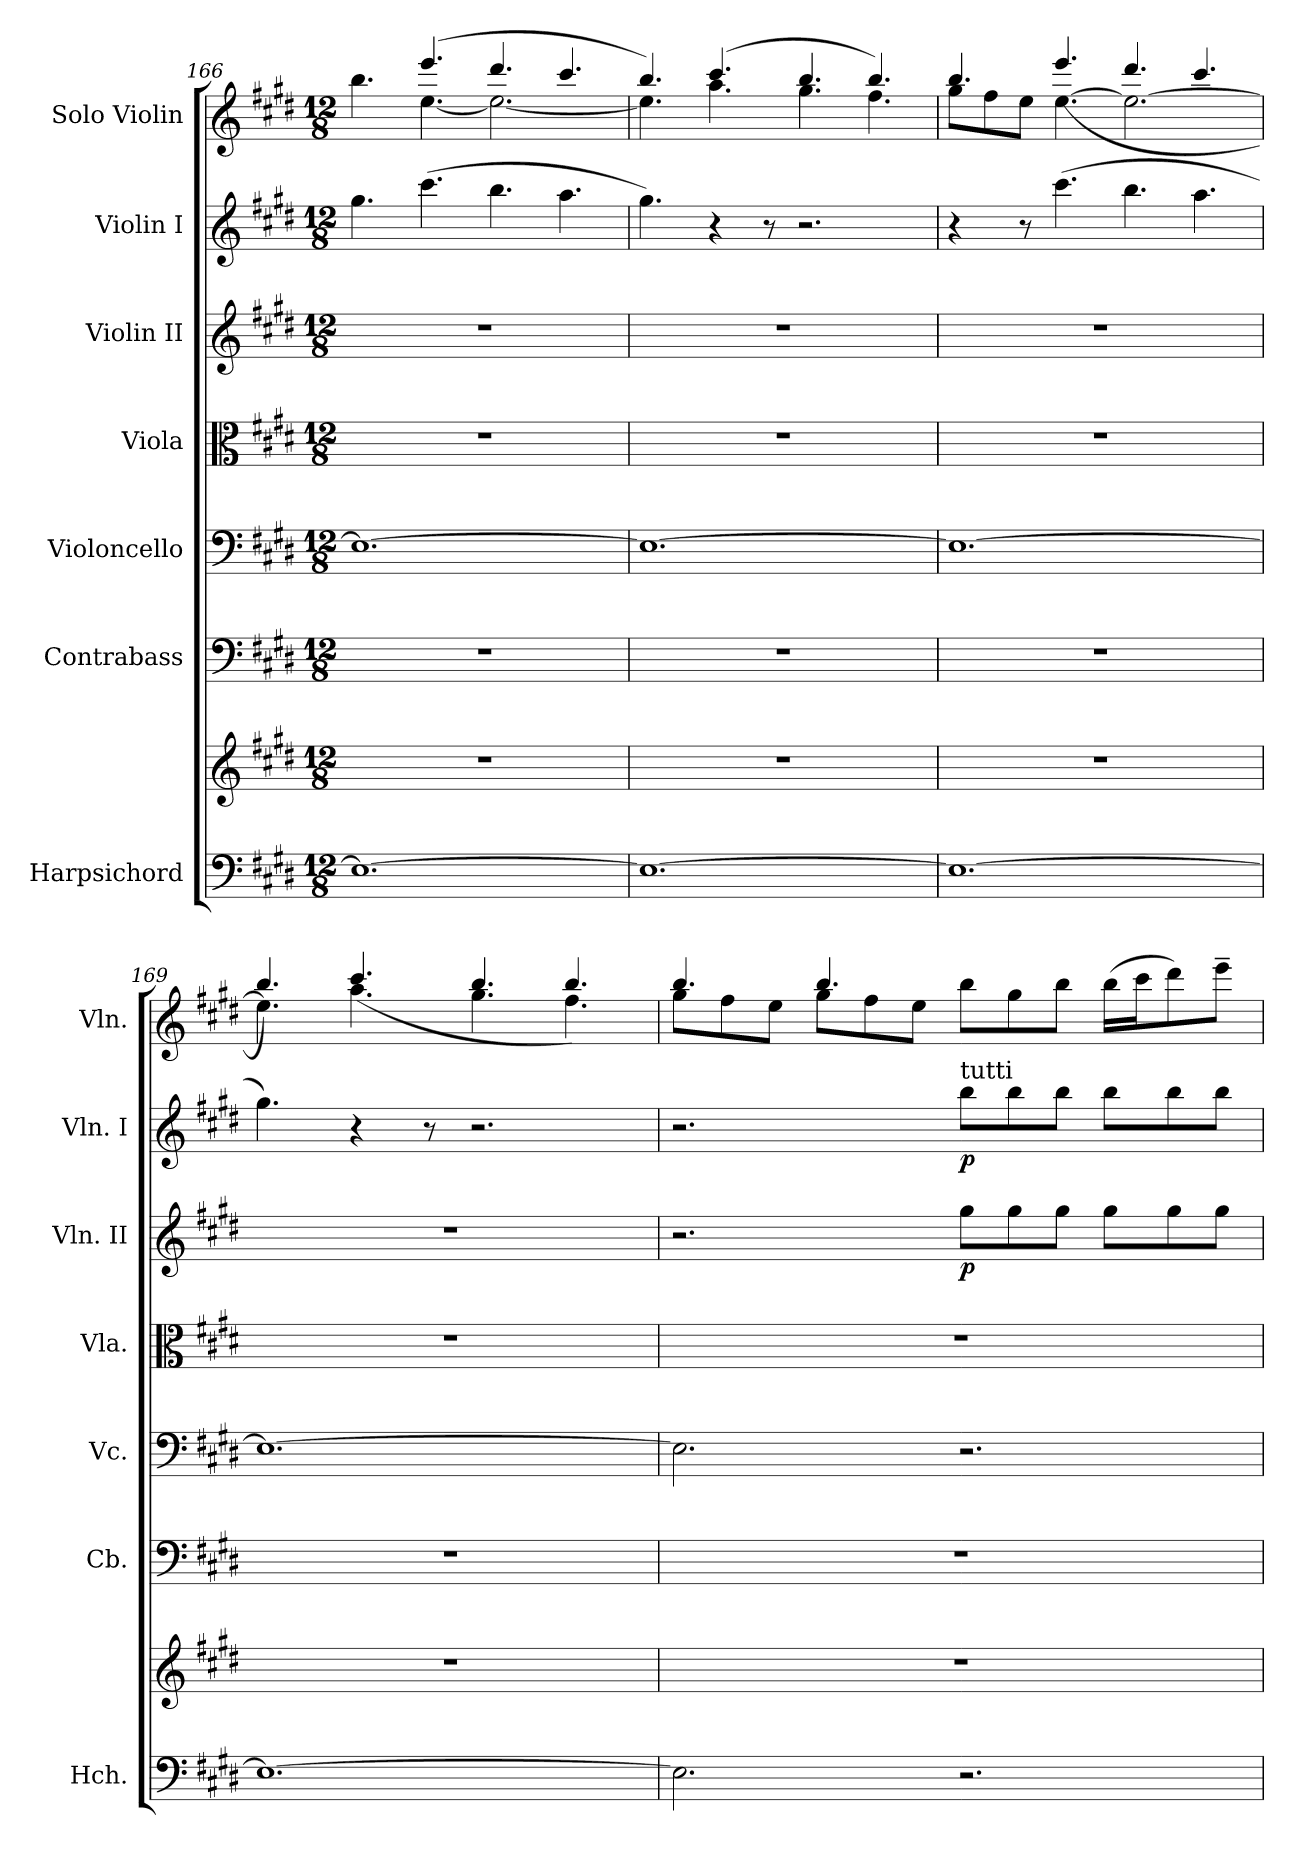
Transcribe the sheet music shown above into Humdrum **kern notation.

**kern	**kern	**kern	**kern	**kern	**kern	**dynam	**kern	**dynam	**kern
*part7	*part7	*part6	*part5	*part4	*part3	*part3	*part2	*part2	*part1
*staff8	*staff7	*staff6	*staff5	*staff4	*staff3	*staff3	*staff2	*staff2	*staff1
*I"Harpsichord	*	*I"Contrabass	*I"Violoncello	*I"Viola	*I"Violin II	*	*I"Violin I	*	*I"Solo Violin
*I'Hch.	*	*I'Cb.	*I'Vc.	*I'Vla.	*I'Vln. II	*	*I'Vln. I	*	*I'Vln.
*clefF4	*clefG2	*clefF4	*clefF4	*clefC3	*clefG2	*	*clefG2	*	*clefG2
*	*	*ITrd7c12	*	*	*	*	*	*	*
*k[f#c#g#d#]	*k[f#c#g#d#]	*k[f#c#g#d#]	*k[f#c#g#d#]	*k[f#c#g#d#]	*k[f#c#g#d#]	*	*k[f#c#g#d#]	*	*k[f#c#g#d#]
*M12/8	*M12/8	*M12/8	*M12/8	*M12/8	*M12/8	*	*M12/8	*	*M12/8
=166	=166	=166	=166	=166	=166	=166	=166	=166	=166
*	*	*	*	*	*	*	*	*	*^
1.E_	1.r	1.r	1.E_	1.r	1.r	.	4.gg#\	.	4.bb\	4.ryy
.	.	.	.	.	.	.	(>4.ccc#\	.	(>4.eee/	[4.ee\
.	.	.	.	.	.	.	4.bb\	.	4.ddd#/	2.ee\_
.	.	.	.	.	.	.	4.aa\	.	4.ccc#/	.
=167	=167	=167	=167	=167	=167	=167	=167	=167	=167	=167
1.E_	1.r	1.r	1.E_	1.r	1.r	.	4.gg#\)	.	4.bb/)	4.ee\]
.	.	.	.	.	.	.	4r	.	(>4.ccc#/	4.aa\
.	.	.	.	.	.	.	8r	.	.	.
.	.	.	.	.	.	.	2.r	.	4.bb/	4.gg#\
.	.	.	.	.	.	.	.	.	4.bb/)	4.ff#\
!!LO:PB:g=z	!!
=168	=168	=168	=168	=168	=168	=168	=168	=168	=168	=168
1.E_	1.r	1.r	1.E_	1.r	1.r	.	4r	.	8gg#\L	4.bb/
.	.	.	.	.	.	.	.	.	8ff#\	.
.	.	.	.	.	.	.	8r	.	8ee\J	.
.	.	.	.	.	.	.	(>4.ccc#\	.	[4.ee\	(>4.eee/
.	.	.	.	.	.	.	4.bb\	.	2.ee\_	4.ddd#/
.	.	.	.	.	.	.	4.aa\	.	.	4.ccc#/
=169	=169	=169	=169	=169	=169	=169	=169	=169	=169	=169
1.E_	1.r	1.r	1.E_	1.r	1.r	.	4.gg#\)	.	4.ee\]	4.bb/)
.	.	.	.	.	.	.	4r	.	4.aa\	(>4.ccc#/
.	.	.	.	.	.	.	8r	.	.	.
.	.	.	.	.	.	.	2.r	.	4.gg#\	4.bb/
.	.	.	.	.	.	.	.	.	4.ff#\	4.bb/)
=170	=170	=170	=170	=170	=170	=170	=170	=170	=170	=170
2.E\]	1.r	1.r	2.E\]	1.r	2.r	.	2.r	.	8gg#\L	4.bb/
.	.	.	.	.	.	.	.	.	8ff#\	.
.	.	.	.	.	.	.	.	.	8ee\J	.
.	.	.	.	.	.	.	.	.	8gg#\L	4.bb/
.	.	.	.	.	.	.	.	.	8ff#\	.
.	.	.	.	.	.	.	.	.	8ee\J	.
!	!	!	!	!	!	!	!LO:TX:a:t=tutti	!	!	!
!	!	!	!	!	!	!LO:DY:b	!	!LO:DY:b	!	!
2.r	.	.	2.r	.	8gg#\L	p	8bb\L	p	8bb\L	2.ryy
.	.	.	.	.	8gg#\	.	8bb\	.	8gg#\	.
.	.	.	.	.	8gg#\J	.	8bb\J	.	8bb\J	.
.	.	.	.	.	8gg#\L	.	8bb\L	.	(>16bb\LL	.
.	.	.	.	.	.	.	.	.	16ccc#\J	.
.	.	.	.	.	8gg#\	.	8bb\	.	8ddd#\)	.
.	.	.	.	.	8gg#\J	.	8bb\J	.	8eee~\J	.
*	*	*	*	*	*	*	*	*	*v	*v
=	=	=	=	=	=	=	=	=	=
*-	*-	*-	*-	*-	*-	*-	*-	*-	*-
